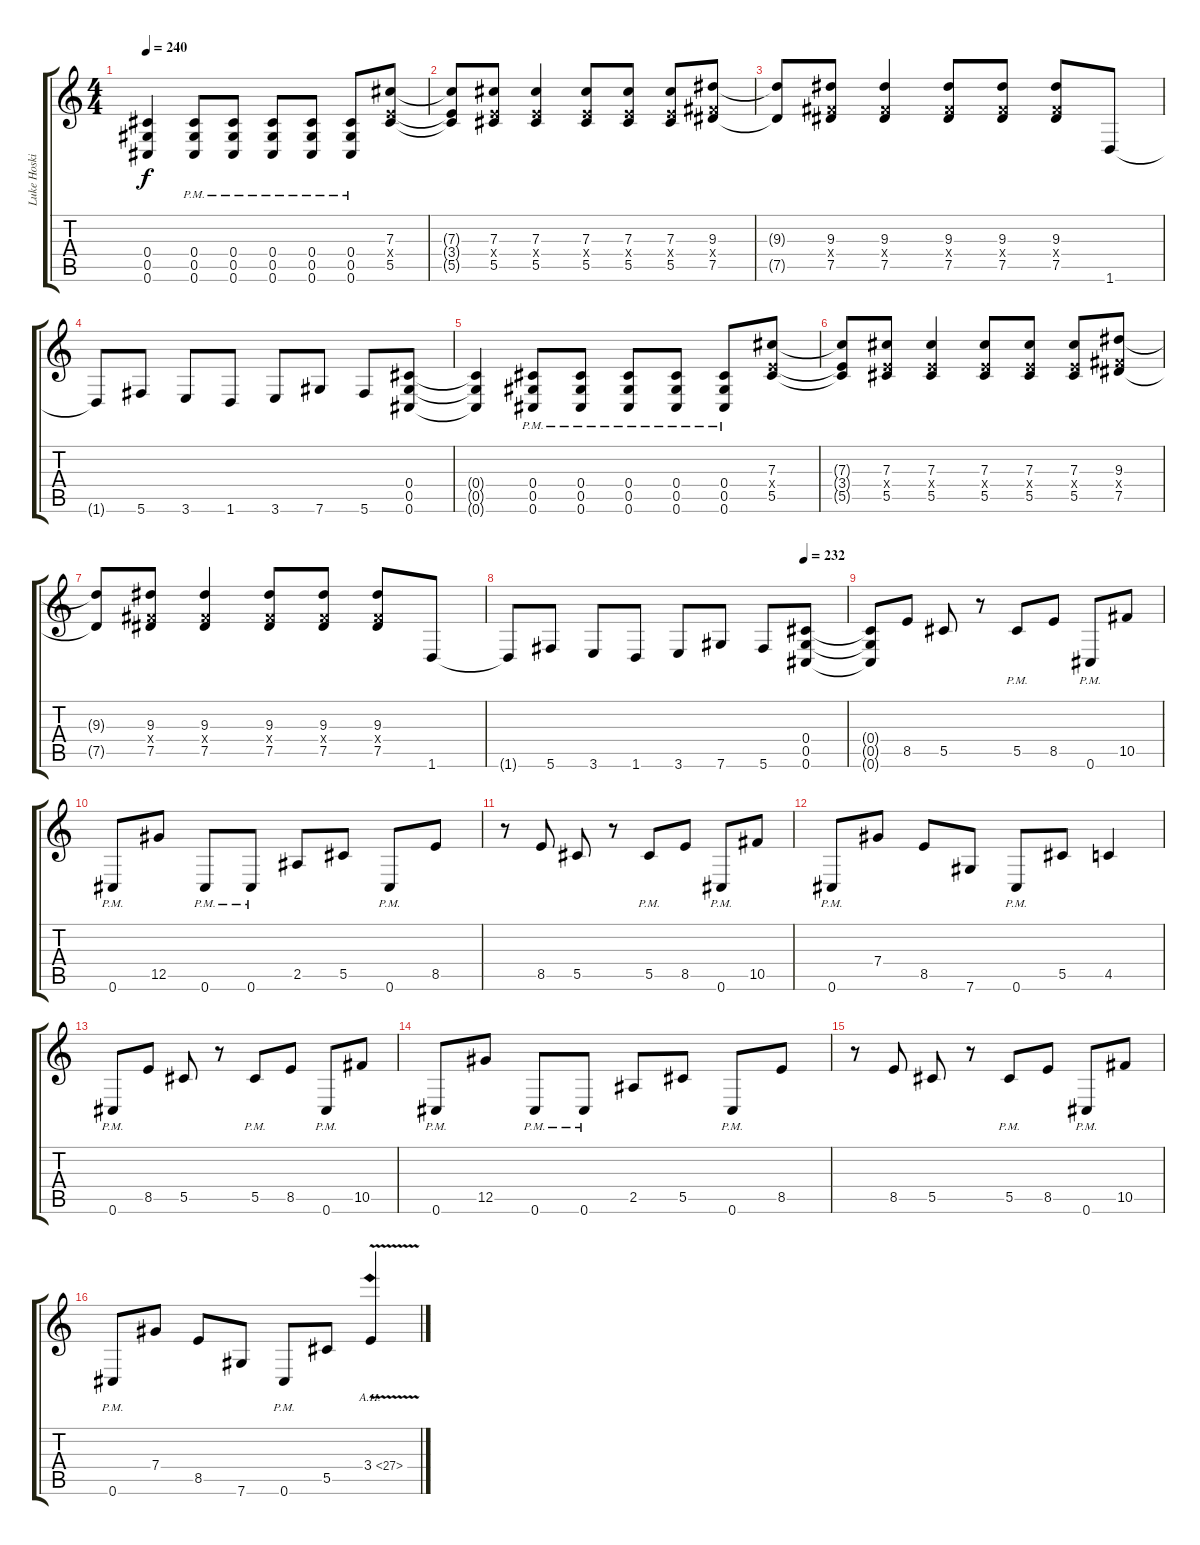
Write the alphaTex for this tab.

\track ("Luke Hoskin" "Luke Hoski") {instrument overdrivenguitar}
\staff {score tabs}
\tuning (Eb4 Bb3 Gb3 Db3 Ab2 Db2) {hide}
\ts (4 4)
\tempo 240
\clef g2
\ks c
(0.4 0.5 0.6).4{dy f} (0.4{pm} 0.5{pm} 0.6{pm}).8 (0.4{pm} 0.5{pm} 0.6{pm}).8 (0.4{pm} 0.5{pm} 0.6{pm}).8 (0.4{pm} 0.5{pm} 0.6{pm}).8 (0.4{pm} 0.5{pm} 0.6{pm}).8 (7.3 3.4{x} 5.5).8 |
(7.3{t} 3.4{t} 5.5{t}).8 (7.3 3.4{x} 5.5).8 (7.3 3.4{x} 5.5).4 (7.3 3.4{x} 5.5).8 (7.3 3.4{x} 5.5).8 (7.3 3.4{x} 5.5).8 (9.3 5.4{x} 7.5).8 |
(9.3{t} 7.5{t}).8 (9.3 5.4{x} 7.5).8 (9.3 5.4{x} 7.5).4 (9.3 5.4{x} 7.5).8 (9.3 5.4{x} 7.5).8 (9.3 5.4{x} 7.5).8 1.6.8 |
1.6{t}.8 5.6.8 3.6.8 1.6.8 3.6.8 7.6.8 5.6.8 (0.4 0.5 0.6).8 |
(0.4{t} 0.5{t} 0.6{t}).4 (0.4{pm} 0.5{pm} 0.6{pm}).8 (0.4{pm} 0.5{pm} 0.6{pm}).8 (0.4{pm} 0.5{pm} 0.6{pm}).8 (0.4{pm} 0.5{pm} 0.6{pm}).8 (0.4{pm} 0.5{pm} 0.6{pm}).8 (7.3 3.4{x} 5.5).8 |
(7.3{t} 3.4{t} 5.5{t}).8 (7.3 3.4{x} 5.5).8 (7.3 3.4{x} 5.5).4 (7.3 3.4{x} 5.5).8 (7.3 3.4{x} 5.5).8 (7.3 3.4{x} 5.5).8 (9.3 5.4{x} 7.5).8 |
(9.3{t} 7.5{t}).8 (9.3 5.4{x} 7.5).8 (9.3 5.4{x} 7.5).4 (9.3 5.4{x} 7.5).8 (9.3 5.4{x} 7.5).8 (9.3 5.4{x} 7.5).8 1.6.8 |
\tempo (232 0.875)
1.6{t}.8 5.6.8 3.6.8 1.6.8 3.6.8 7.6.8 5.6.8 (0.4 0.5 0.6).8 |
(0.4{t} 0.5{t} 0.6{t}).8 8.5.8 5.5.8 r.8 5.5{pm}.8 8.5.8 0.6{pm}.8 10.5.8 |
0.6{pm}.8 12.5.8 0.6{pm}.8 0.6{pm}.8 2.5.8 5.5.8 0.6{pm}.8 8.5.8 |
r.8 8.5.8 5.5.8 r.8 5.5{pm}.8 8.5.8 0.6{pm}.8 10.5.8 |
0.6{pm}.8 7.4.8 8.5.8 7.6.8 0.6{pm}.8 5.5.8 4.5.4 |
0.6{pm}.8 8.5.8 5.5.8 r.8 5.5{pm}.8 8.5.8 0.6{pm}.8 10.5.8 |
0.6{pm}.8 12.5.8 0.6{pm}.8 0.6{pm}.8 2.5.8 5.5.8 0.6{pm}.8 8.5.8 |
r.8 8.5.8 5.5.8 r.8 5.5{pm}.8 8.5.8 0.6{pm}.8 10.5.8 |
0.6{pm}.8 7.4.8 8.5.8 7.6.8 0.6{pm}.8 5.5.8 3.4{ah 24 v}.4
